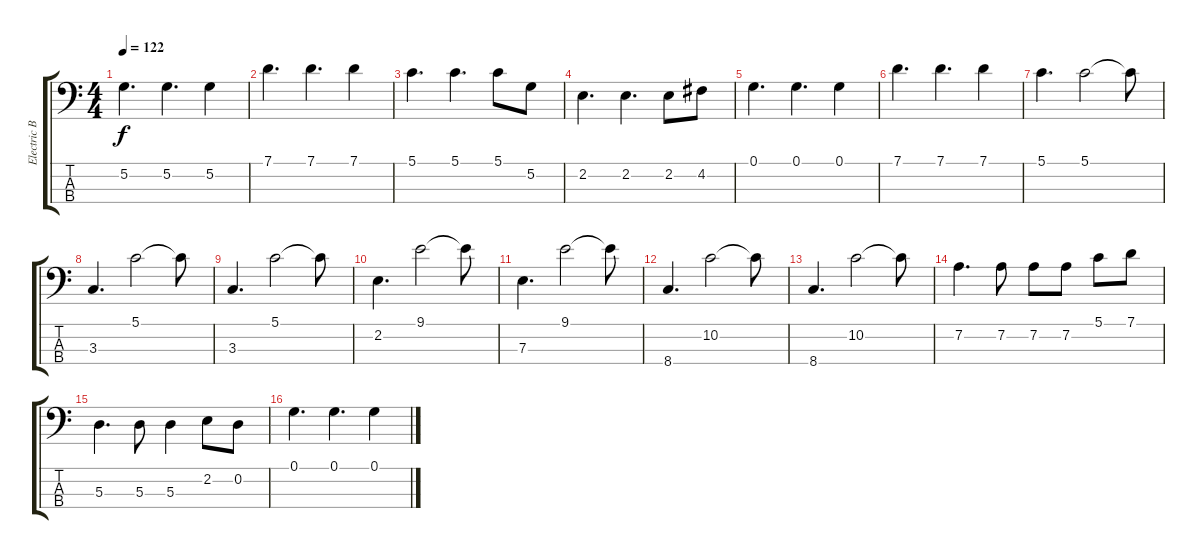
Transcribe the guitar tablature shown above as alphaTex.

\track ("Electric Bass" "Electric B") {instrument electricbassfinger}
\staff {score tabs}
\tuning (G2 D2 A1 E1) {hide}
\ts (4 4)
\tempo 122
\clef f4
\ks c
5.2.4{d dy f} 5.2.4{d} 5.2.4 |
7.1.4{d} 7.1.4{d} 7.1.4 |
5.1.4{d} 5.1.4{d} 5.1.8 5.2.8 |
2.2.4{d} 2.2.4{d} 2.2.8 4.2.8 |
0.1.4{d} 0.1.4{d} 0.1.4 |
7.1.4{d} 7.1.4{d} 7.1.4 |
5.1.4{d} 5.1.2 5.1{t}.8 |
3.3.4{d} 5.1.2 5.1{t}.8 |
3.3.4{d} 5.1.2 5.1{t}.8 |
2.2.4{d} 9.1.2 9.1{t}.8 |
7.3.4{d} 9.1.2 9.1{t}.8 |
8.4.4{d} 10.2.2 10.2{t}.8 |
8.4.4{d} 10.2.2 10.2{t}.8 |
7.2.4{d} 7.2.8 7.2.8 7.2.8 5.1.8 7.1.8 |
5.3.4{d} 5.3.8 5.3.4 2.2.8 0.2.8 |
0.1.4{d} 0.1.4{d} 0.1.4
